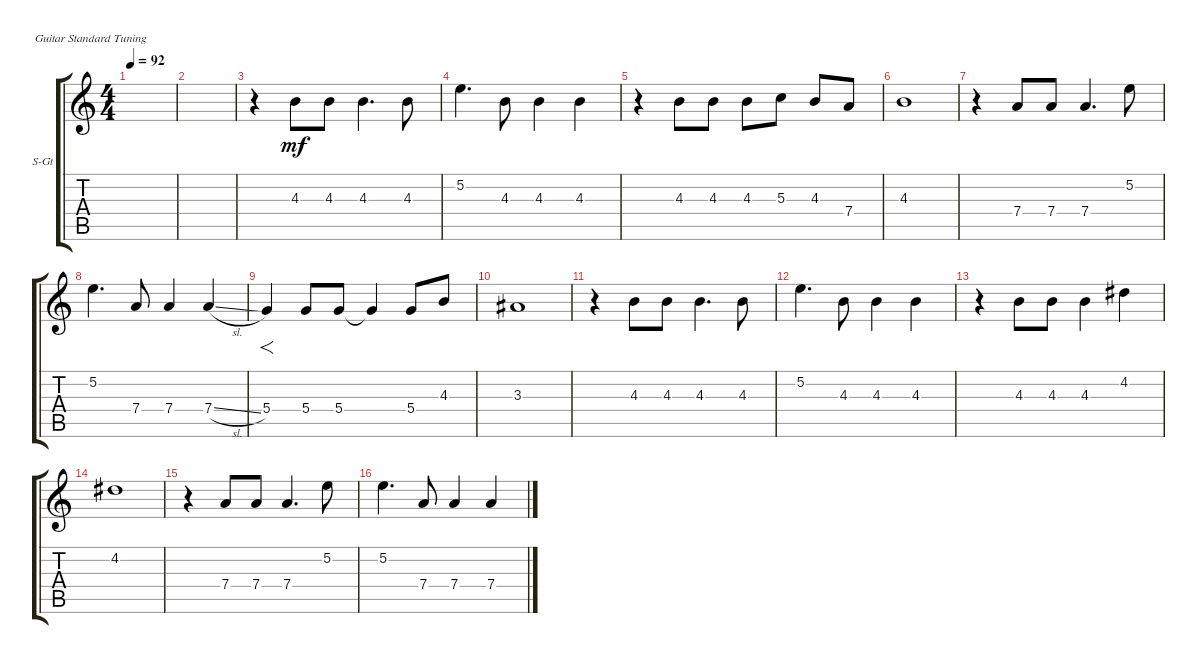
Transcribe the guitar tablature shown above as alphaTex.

\defaultSystemsLayout 4
\bracketExtendMode groupsimilarinstruments
\firstSystemTrackNameOrientation horizontal
\otherSystemsTrackNameOrientation horizontal
\track ("В. Бутусов (вокал)" "S-Gt") {instrument acousticguitarsteel}
\staff {score tabs}
\tuning (E4 B3 G3 D3 A2 E2)
\ts (4 4)
\tempo 92
\clef g2
\ks c
|
|
r.4 4.3.8{dy mf} 4.3.8 4.3.4{d} 4.3.8 |
5.2.4{d} 4.3.8 4.3.4 4.3.4 |
r.4 4.3.8 4.3.8 4.3.8 5.3.8 4.3.8 7.4.8 |
4.3.1 |
r.4 7.4.8 7.4.8 7.4.4{d} 5.2.8 |
5.2.4{d} 7.4.8 7.4.4 7.4{sl}.4 |
5.4.4{f} 5.4.8 5.4.8 5.4{t}.4 5.4.8 4.3.8 |
3.3.1 |
r.4 4.3.8 4.3.8 4.3.4{d} 4.3.8 |
5.2.4{d} 4.3.8 4.3.4 4.3.4 |
r.4 4.3.8 4.3.8 4.3.4 4.2.4 |
4.2.1 |
r.4 7.4.8 7.4.8 7.4.4{d} 5.2.8 |
5.2.4{d} 7.4.8 7.4.4 7.4{sl}.4
